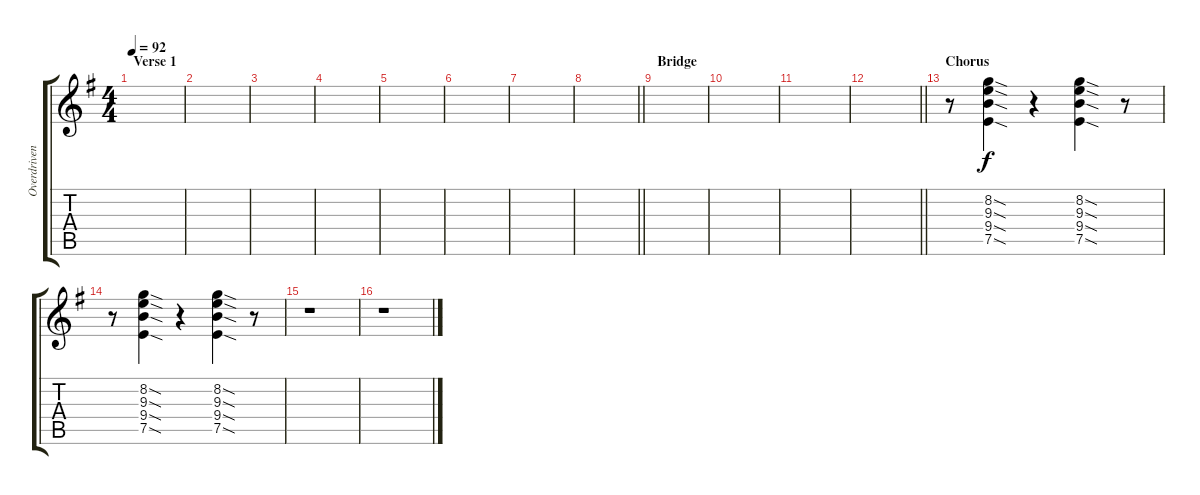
\track ("Overdriven Electric w/Delay" "Overdriven") {instrument distortionguitar}
\staff {score tabs}
\tuning (E4 B3 G3 D3 A2 E2) {hide}
\ts (4 4)
\section ("" "Verse 1")
\tempo 92
\clef g2
\ks eminor
|
|
|
|
|
|
|
\barLineRight lightlight
|
\section ("" "Bridge")
|
|
|
\barLineRight lightlight
|
\section ("" "Chorus")
r.8{volume 0} (8.2{sod} 9.3{sod} 9.4{sod} 7.5{sod}).4 r.4 (8.2{sod} 9.3{sod} 9.4{sod} 7.5{sod}).4 r.8 |
r.8 (8.2{sod} 9.3{sod} 9.4{sod} 7.5{sod}).4 r.4 (8.2{sod} 9.3{sod} 9.4{sod} 7.5{sod}).4 r.8 |
r.1 |
r.1
